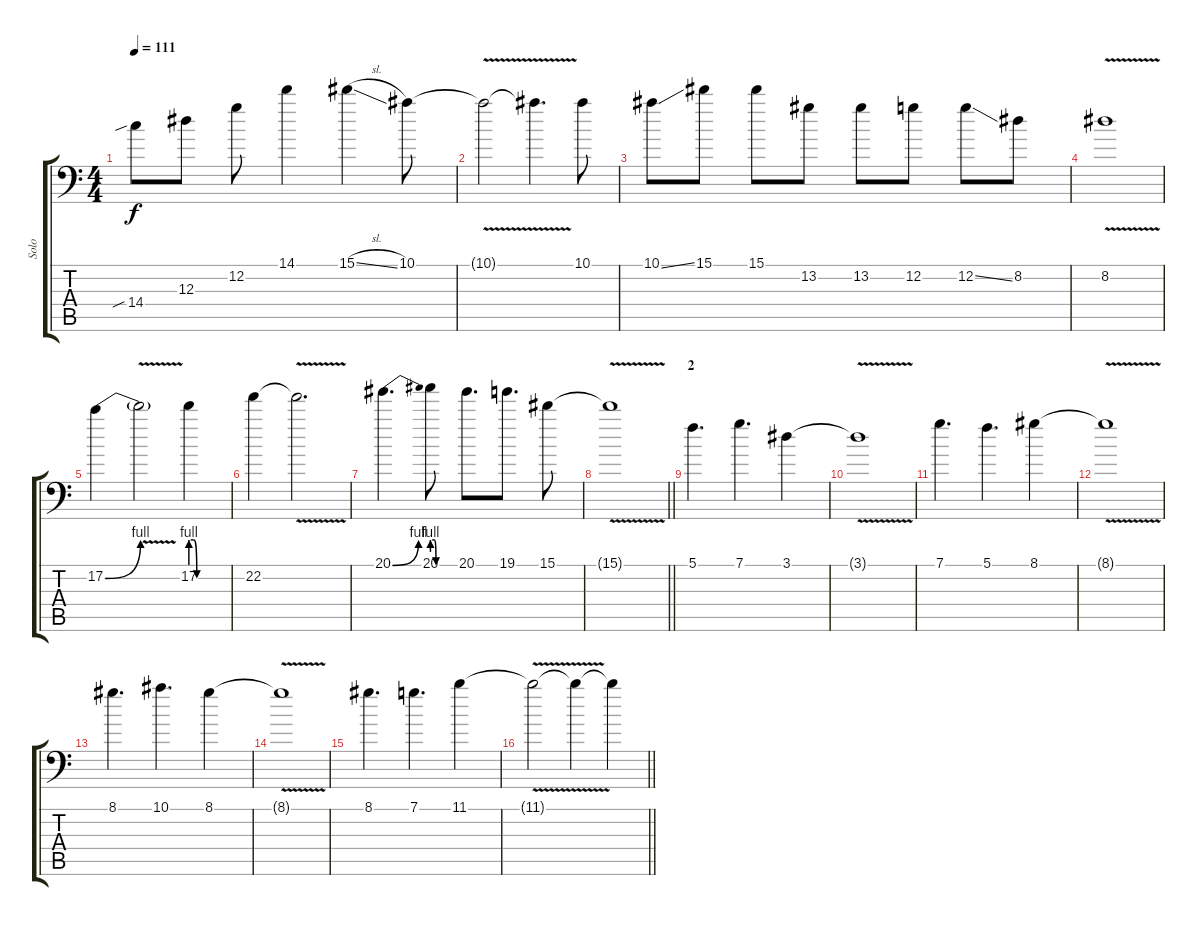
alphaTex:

\track ("Solo" "Solo") {instrument distortionguitar}
\staff {score tabs}
\tuning (C4 G3 Eb3 Bb2 F2 Bb1) {hide}
\ts (4 4)
\tempo 111
\clef f4
\ks c
14.4{sib}.8{dy f} 12.3.8 12.2.8 14.1.4 15.1{sl}.4 10.1.8 |
10.1{v t}.2 10.1{t}.4{d} 10.1.8 |
10.1{ss}.8 15.1.8 15.1.8 13.2.8 13.2.8 12.2.8 12.2{ss}.8 8.2.8 |
8.2{v}.1 |
17.2{be (bend 0 0 60 4)}.4 17.2{v t}.2 17.2{be (custom 0 4 5 4 10 0 30 0 60 0)}.4 |
22.2.4 22.2{v t}.2{d} |
20.1{be (bend 0 0 60 4)}.4{d} 20.1{be (custom 0 4 5 4 10 0 30 0 60 0)}.8 20.1.8{d} 19.1.8{d} 15.1.8 |
\barLineRight lightlight
15.1{v t}.1 |
\section ("" "2")
5.1.4{d} 7.1.4{d} 3.1.4 |
3.1{v t}.1 |
7.1.4{d} 5.1.4{d} 8.1.4 |
8.1{v t}.1 |
8.1.4{d} 10.1.4{d} 8.1.4 |
8.1{v t}.1 |
8.1.4{d} 7.1.4{d} 11.1.4 |
\barLineRight lightlight
11.1{v t}.2 11.1{t}.4 11.1{t}.4
